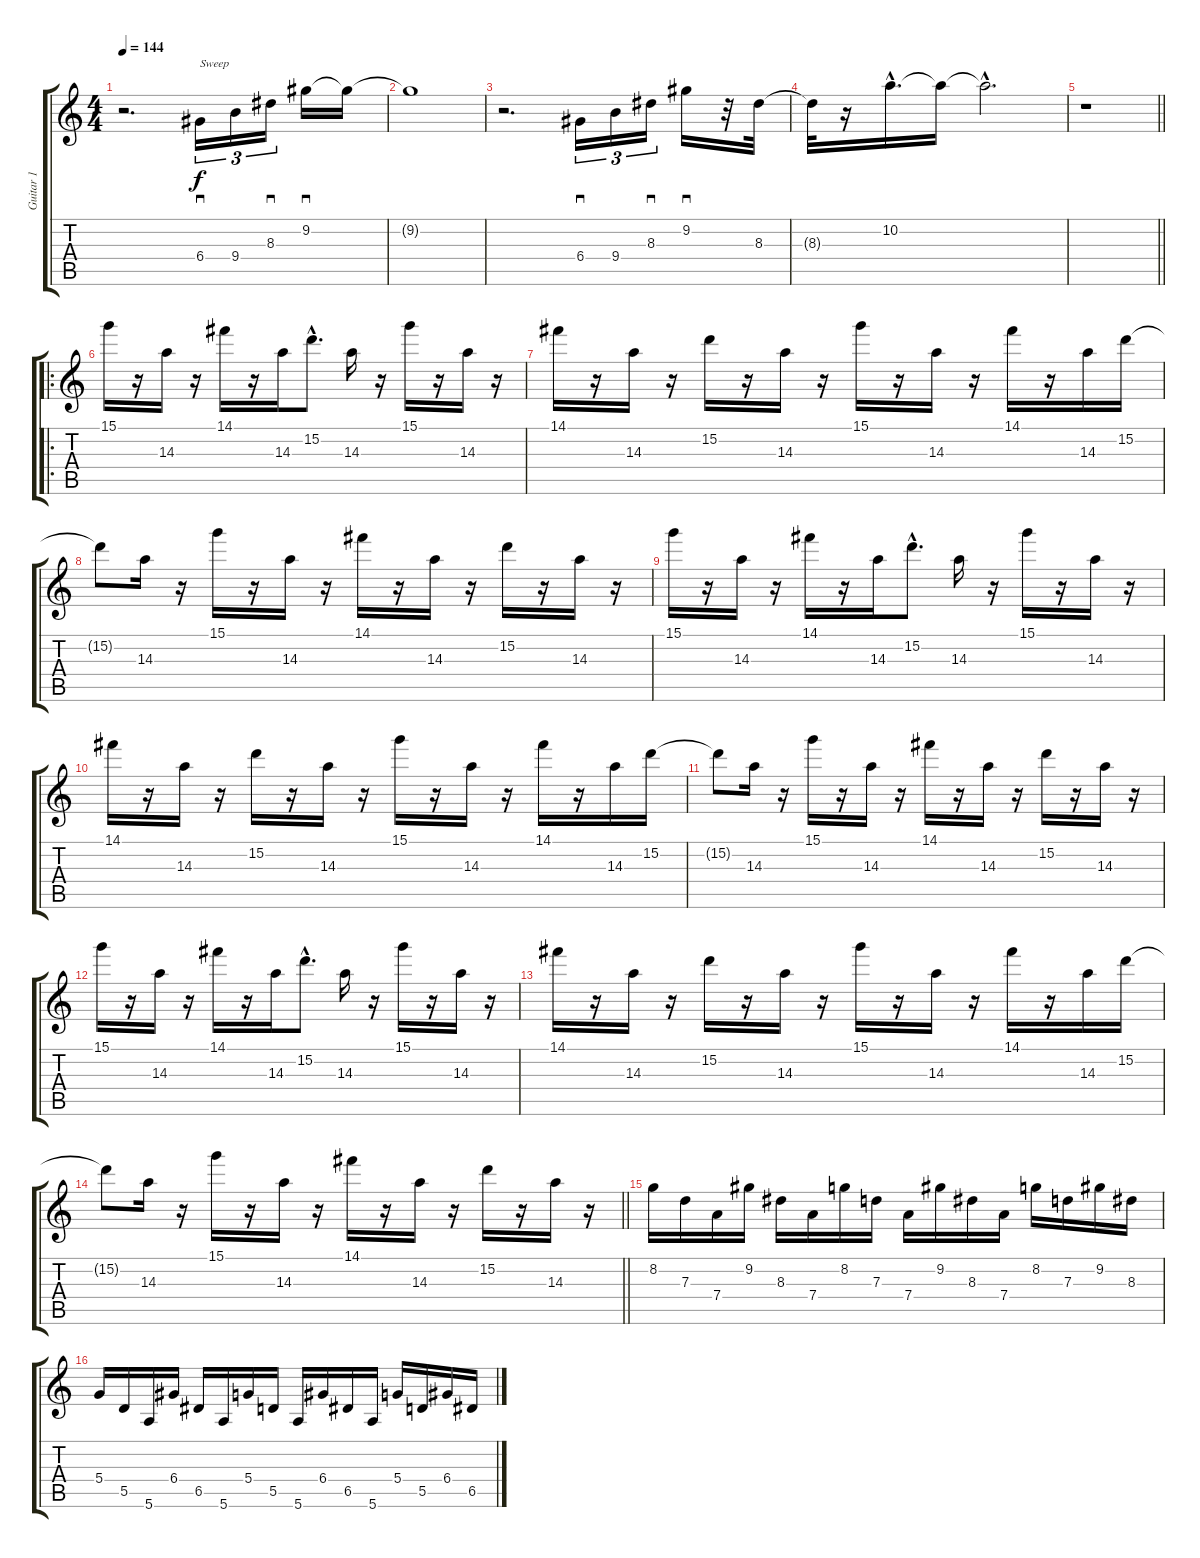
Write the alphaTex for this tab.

\track ("Guitar 1" "Guitar 1") {instrument overdrivenguitar}
\staff {score tabs}
\tuning (E4 B3 G3 D3 A2 E2) {hide}
\ts (4 4)
\section ("" "")
\tempo 144
\clef g2
\ks c
r.2{d dy f instrument overdrivenguitar} 6.4.16{sd tu (3 2) txt "Sweep"} 9.4.16{tu (3 2)} 8.3.16{sd tu (3 2)} 9.2.16{sd} 9.2{t}.16 |
9.2{t}.1 |
r.2{d} 6.4.16{sd tu (3 2)} 9.4.16{tu (3 2)} 8.3.16{sd tu (3 2)} 9.2.16{sd} r.32 8.3.32 |
8.3{t}.32 r.16 10.2{hac}.16{d} 10.2{t}.16 10.2{hac t}.2{d} |
\barLineRight lightlight
r.1 |
\ro
\section ("" "")
15.1.16 r.16 14.3.16 r.16 14.1.16 r.16 14.3.16 15.2{hac}.8{d} 14.3.16 r.16 15.1.16 r.16 14.3.16 r.16 |
14.1.16 r.16 14.3.16 r.16 15.2.16 r.16 14.3.16 r.16 15.1.16 r.16 14.3.16 r.16 14.1.16 r.16 14.3.16 15.2.16 |
15.2{t}.8 14.3.16 r.16 15.1.16 r.16 14.3.16 r.16 14.1.16 r.16 14.3.16 r.16 15.2.16 r.16 14.3.16 r.16 |
15.1.16 r.16 14.3.16 r.16 14.1.16 r.16 14.3.16 15.2{hac}.8{d} 14.3.16 r.16 15.1.16 r.16 14.3.16 r.16 |
14.1.16 r.16 14.3.16 r.16 15.2.16 r.16 14.3.16 r.16 15.1.16 r.16 14.3.16 r.16 14.1.16 r.16 14.3.16 15.2.16 |
15.2{t}.8 14.3.16 r.16 15.1.16 r.16 14.3.16 r.16 14.1.16 r.16 14.3.16 r.16 15.2.16 r.16 14.3.16 r.16 |
15.1.16 r.16 14.3.16 r.16 14.1.16 r.16 14.3.16 15.2{hac}.8{d} 14.3.16 r.16 15.1.16 r.16 14.3.16 r.16 |
14.1.16 r.16 14.3.16 r.16 15.2.16 r.16 14.3.16 r.16 15.1.16 r.16 14.3.16 r.16 14.1.16 r.16 14.3.16 15.2.16 |
\barLineRight lightlight
15.2{t}.8 14.3.16 r.16 15.1.16 r.16 14.3.16 r.16 14.1.16 r.16 14.3.16 r.16 15.2.16 r.16 14.3.16 r.16 |
\section ("" "")
8.2.16 7.3.16 7.4.16 9.2.16 8.3.16 7.4.16 8.2.16 7.3.16 7.4.16 9.2.16 8.3.16 7.4.16 8.2.16 7.3.16 9.2.16 8.3.16 |
5.4.16 5.5.16 5.6.16 6.4.16 6.5.16 5.6.16 5.4.16 5.5.16 5.6.16 6.4.16 6.5.16 5.6.16 5.4.16 5.5.16 6.4.16 6.5.16
